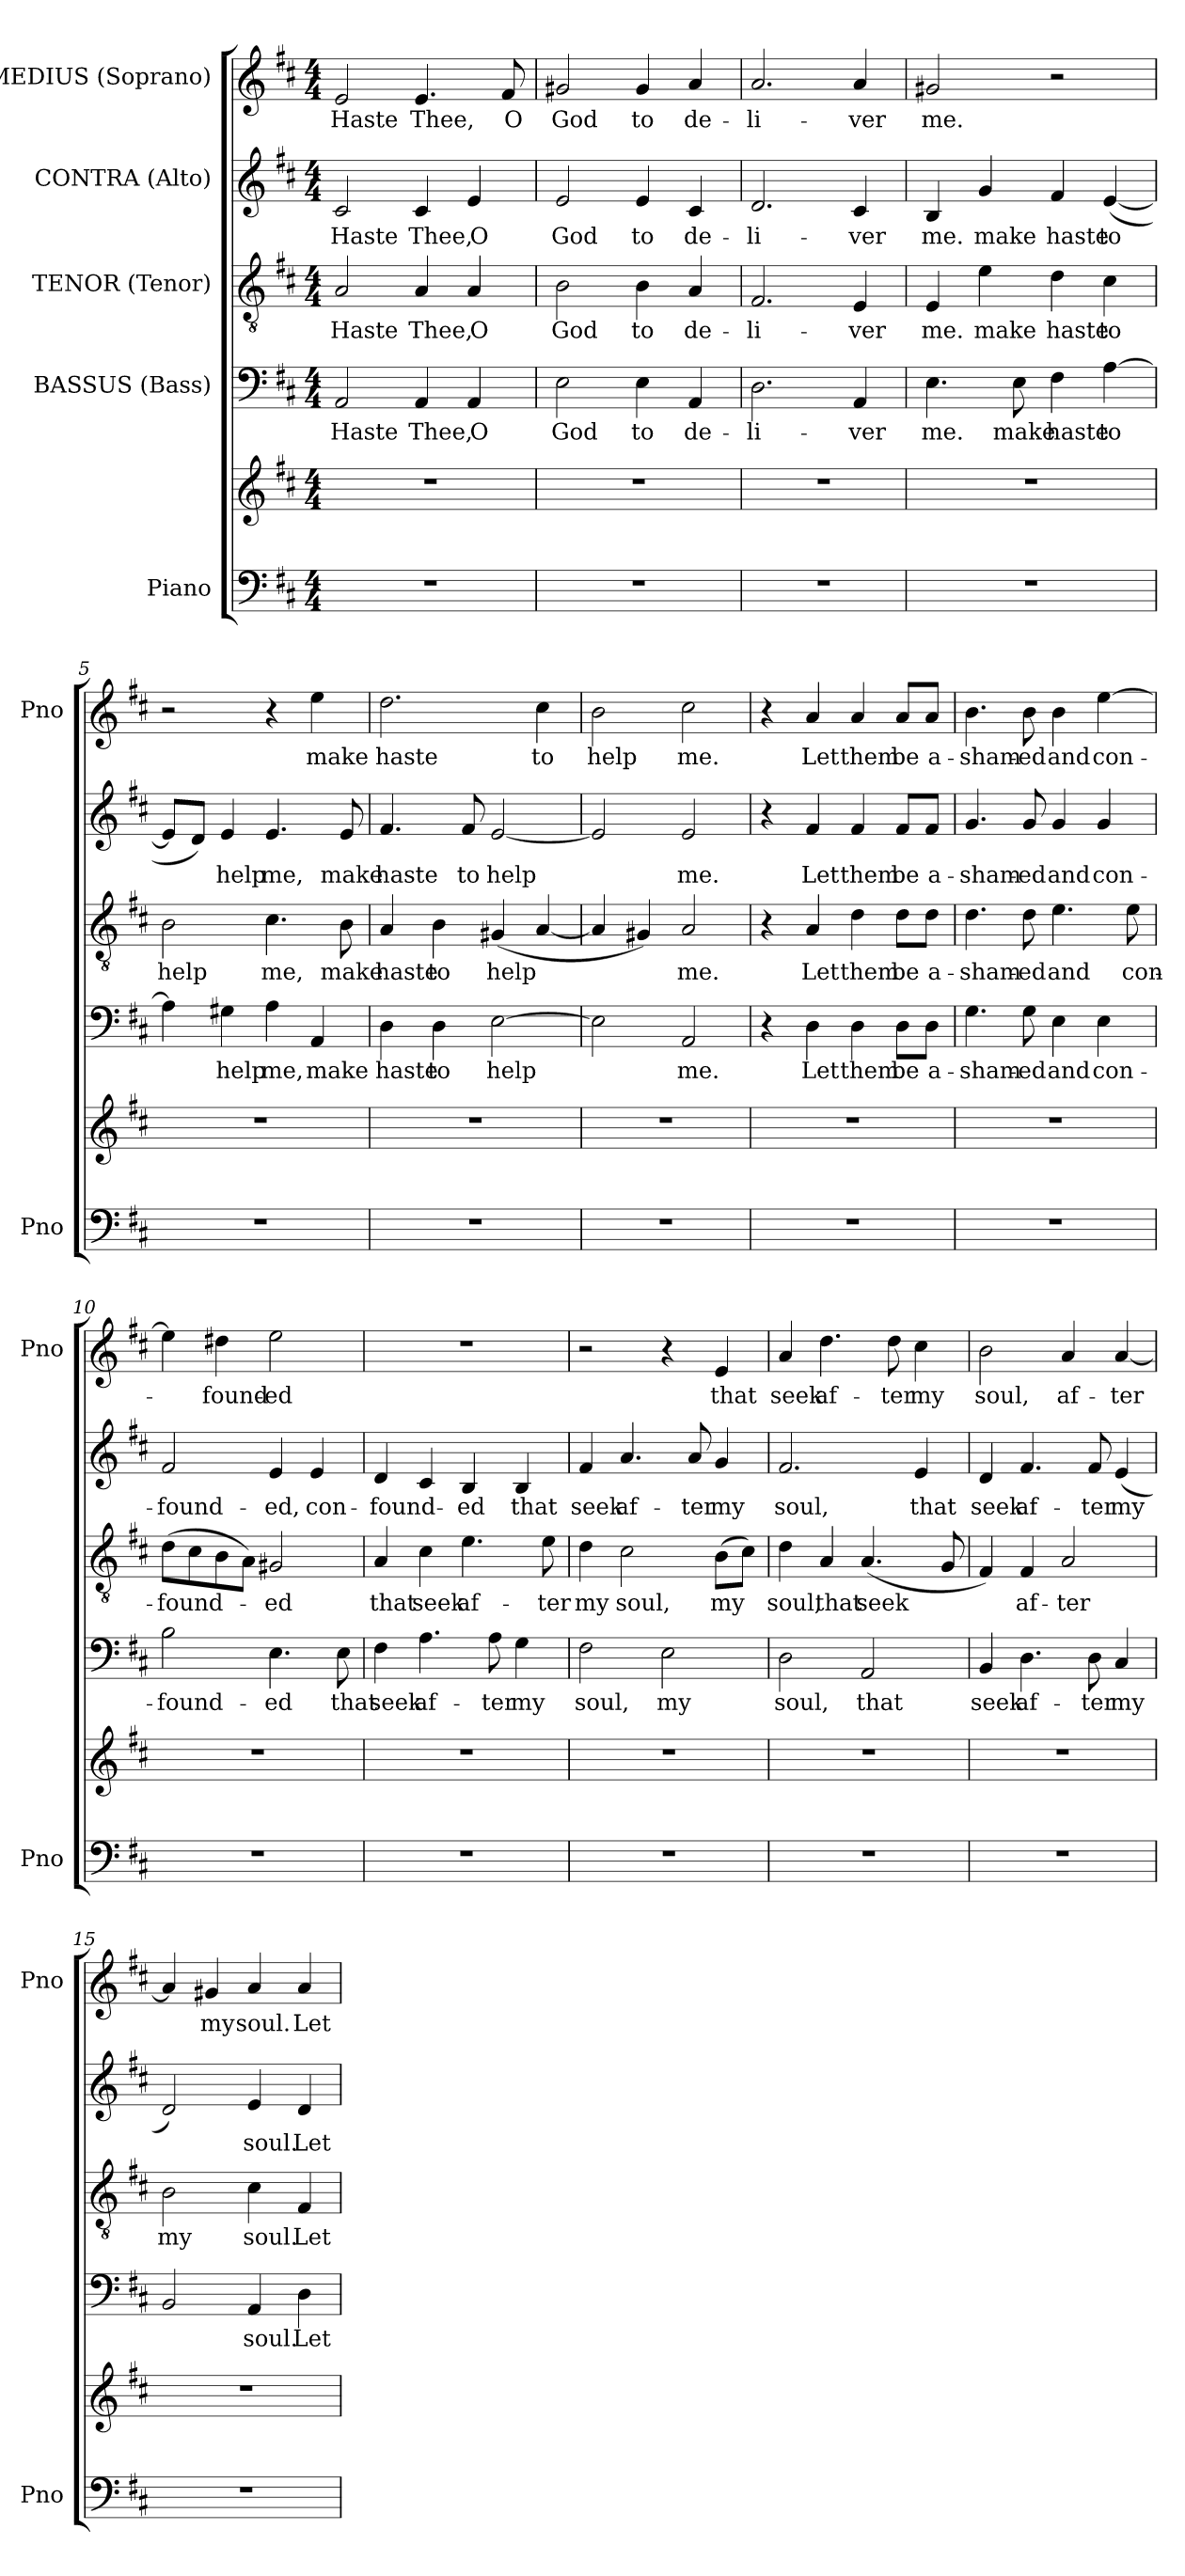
**kern	**kern	**kern	**text	**kern	**text	**kern	**text	**kern	**text
*part5	*part5	*part4	*part4	*part3	*part3	*part2	*part2	*part1	*part1
*staff6	*staff5	*staff4	*staff4	*staff3	*staff3	*staff2	*staff2	*staff1	*staff1
*I"Piano	*	*I"BASSUS (Bass)	*	*I"TENOR (Tenor)	*	*I"CONTRA (Alto)	*	*I"MEDIUS (Soprano)	*
*I'Pno	*	*	*	*	*	*	*	*I'Pno	*
*clefF4	*clefG2	*clefF4	*	*clefGv2	*	*clefG2	*	*clefG2	*
*k[f#c#]	*k[f#c#]	*k[f#c#]	*	*k[f#c#]	*	*k[f#c#]	*	*k[f#c#]	*
*D:	*D:	*D:	*	*D:	*	*D:	*	*D:	*
*M4/4	*M4/4	*M4/4	*	*M4/4	*	*M4/4	*	*M4/4	*
=1	=1	=1	=1	=1	=1	=1	=1	=1	=1
1r	1r	2AA/	Haste	2A/	Haste	2c#/	Haste	2e/	Haste
.	.	4AA/	Thee,	4A/	Thee,	4c#/	Thee,	4.e/	Thee,
.	.	4AA/	O	4A/	O	4e/	O	.	.
.	.	.	.	.	.	.	.	8f#/	O
=2	=2	=2	=2	=2	=2	=2	=2	=2	=2
1r	1r	2E\	God	2B\	God	2e/	God	2g#X/	God
.	.	4E\	to	4B\	to	4e/	to	4g#/	to
.	.	4AA/	de-	4A/	de-	4c#/	de-	4a/	de-
=3	=3	=3	=3	=3	=3	=3	=3	=3	=3
1r	1r	2.D\	-li-	2.F#/	-li-	2.d/	-li-	2.a/	-li-
.	.	4AA/	-ver	4E/	-ver	4c#/	-ver	4a/	-ver
=4	=4	=4	=4	=4	=4	=4	=4	=4	=4
1r	1r	4.E\	me.	4E/	me.	4B/	me.	2g#X/	me.
.	.	.	.	4e\	make	4g/	make	.	.
.	.	8E\	make	.	.	.	.	.	.
.	.	4F#\	haste	4d\	haste	4f#/	haste	2r	.
.	.	[4A\	to	4c#\	to	([4e/	to	.	.
!!LO:LB:g=z
=5	=5	=5	=5	=5	=5	=5	=5	=5	=5
1r	1r	4A\]	.	2B\	help	8e/L]	.	2r	.
.	.	.	.	.	.	8d/J)	.	.	.
.	.	4G#X\	help	.	.	4e/	help	.	.
.	.	4A\	me,	4.c#\	me,	4.e/	me,	4r	.
.	.	4AA/	make	.	.	.	.	4ee\	make
.	.	.	.	8B\	make	8e/	make	.	.
=6	=6	=6	=6	=6	=6	=6	=6	=6	=6
1r	1r	4D\	haste	4A/	haste	4.f#/	haste	2.dd\	haste
.	.	4D\	to	4B\	to	.	.	.	.
.	.	.	.	.	.	8f#/	to	.	.
.	.	[2E\	help	(4G#X/	help	[2e/	help	.	.
.	.	.	.	[4A/	.	.	.	4cc#\	to
=7	=7	=7	=7	=7	=7	=7	=7	=7	=7
1r	1r	2E\]	.	4A/]	.	2e/]	.	2b\	help
.	.	.	.	4G#X/)	.	.	.	.	.
.	.	2AA/	me.	2A/	me.	2e/	me.	2cc#\	me.
=8	=8	=8	=8	=8	=8	=8	=8	=8	=8
1r	1r	4r	.	4r	.	4r	.	4r	.
.	.	4D\	Let	4A/	Let	4f#/	Let	4a/	Let
.	.	4D\	them	4d\	them	4f#/	them	4a/	them
.	.	8D\L	be	8d\L	be	8f#/L	be	8a/L	be
.	.	8D\J	a-	8d\J	a-	8f#/J	a-	8a/J	a-
=9	=9	=9	=9	=9	=9	=9	=9	=9	=9
1r	1r	4.G\	-sham-	4.d\	-sham-	4.g/	-sham-	4.b\	-sham-
.	.	8G\	-ed	8d\	-ed	8g/	-ed	8b\	-ed
.	.	4E\	and	4.e\	and	4g/	and	4b\	and
.	.	4E\	con-	.	.	4g/	con-	[4ee\	con-
.	.	.	.	8e\	con-	.	.	.	.
!!LO:LB:g=z
=10	=10	=10	=10	=10	=10	=10	=10	=10	=10
1r	1r	2B\	-­found-	(8d\L	-­found-	2f#/	-­found-	4ee\]	-­
.	.	.	.	8c#\	.	.	.	.	.
.	.	.	.	8B\	.	.	.	4dd#X\	found-
.	.	.	.	8A\J)	.	.	.	.	.
.	.	4.E\	-ed	2G#X/	-ed	4e/	-ed,	2ee\	-ed
.	.	.	.	.	.	4e/	con-	.	.
.	.	8E\	that	.	.	.	.	.	.
=11	=11	=11	=11	=11	=11	=11	=11	=11	=11
1r	1r	4F#\	seek	4A/	that	4d/	-found-	1r	.
.	.	4.A\	af-	4c#\	seek	4c#/	.	.	.
.	.	.	.	4.e\	af-	4B/	-ed	.	.
.	.	8A\	-ter	.	.	.	.	.	.
.	.	4G\	my	.	.	4B/	that	.	.
.	.	.	.	8e\	-ter	.	.	.	.
=12	=12	=12	=12	=12	=12	=12	=12	=12	=12
1r	1r	2F#\	soul,	4d\	my	4f#/	seek	2r	.
.	.	.	.	2c#\	soul,	4.a/	af-	.	.
.	.	2E\	my	.	.	.	.	4r	.
.	.	.	.	.	.	8a/	-ter	.	.
.	.	.	.	(8B\L	my	4g/	my	4e/	that
.	.	.	.	8c#\J)	.	.	.	.	.
=13	=13	=13	=13	=13	=13	=13	=13	=13	=13
1r	1r	2D\	soul,	4d\	soul,	2.f#/	soul,	4a/	seek
.	.	.	.	4A/	that	.	.	4.dd\	af-
.	.	2AA/	that	(4.A/	seek	.	.	.	.
.	.	.	.	.	.	.	.	8dd\	-ter
.	.	.	.	.	.	4e/	that	4cc#\	my
.	.	.	.	8G/	.	.	.	.	.
=14	=14	=14	=14	=14	=14	=14	=14	=14	=14
1r	1r	4BB/	seek	4F#/)	.	4d/	seek	2b\	soul,
.	.	4.D\	af-	4F#/	af-	4.f#/	af-	.	.
.	.	.	.	2A/	-ter	.	.	4a/	af-
.	.	8D\	-ter	.	.	8f#/	-ter	.	.
.	.	4C#/	my	.	.	(4e/	my	[4a/	-ter
!!LO:PB:g=z
=15	=15	=15	=15	=15	=15	=15	=15	=15	=15
1r	1r	2BB/	.	2B\	my	2d/)	.	4a/]	.
.	.	.	.	.	.	.	.	4g#X/	my
.	.	4AA/	soul.	4c#\	soul.	4e/	soul.	4a/	soul.
.	.	4D\	Let	4F#/	Let	4d/	Let	4a/	Let
=	=	=	=	=	=	=	=	=	=
*-	*-	*-	*-	*-	*-	*-	*-	*-	*-
